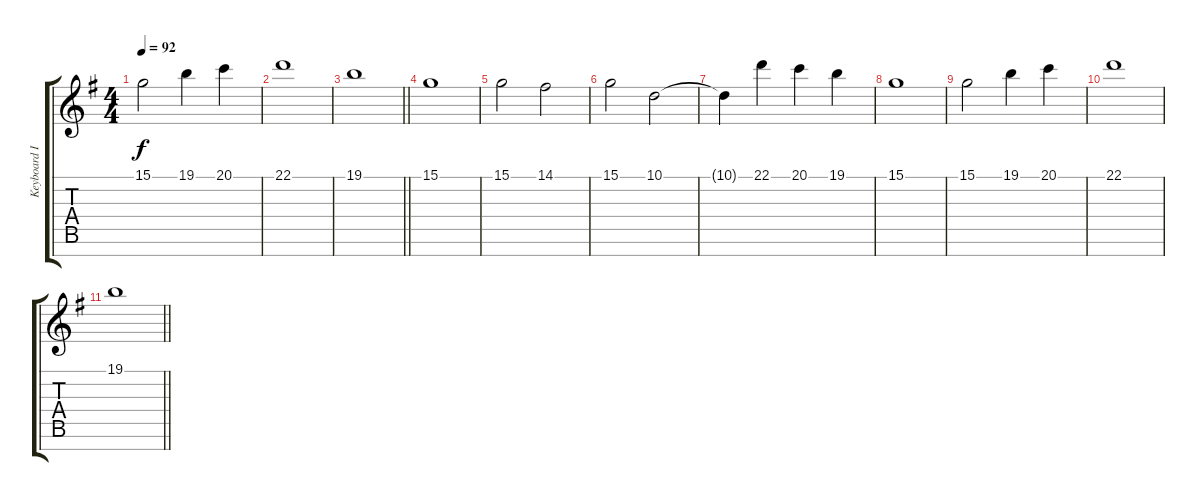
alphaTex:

\track ("Keyboard III" "Keyboard I") {instrument stringensemble1}
\staff {score tabs}
\tuning (E4 B3 G3 D3 A2 E2 B1) {hide}
\ts (4 4)
\tempo 92
\clef g2
\ks g
15.1.2{dy f} 19.1.4 20.1.4 |
22.1.1 |
\barLineRight lightlight
19.1.1 |
\section ("" "")
15.1.1 |
15.1.2 14.1.2 |
15.1.2 10.1.2 |
10.1{t}.4 22.1.4 20.1.4 19.1.4 |
15.1.1 |
15.1.2 19.1.4 20.1.4 |
22.1.1 |
\barLineRight lightlight
19.1.1
